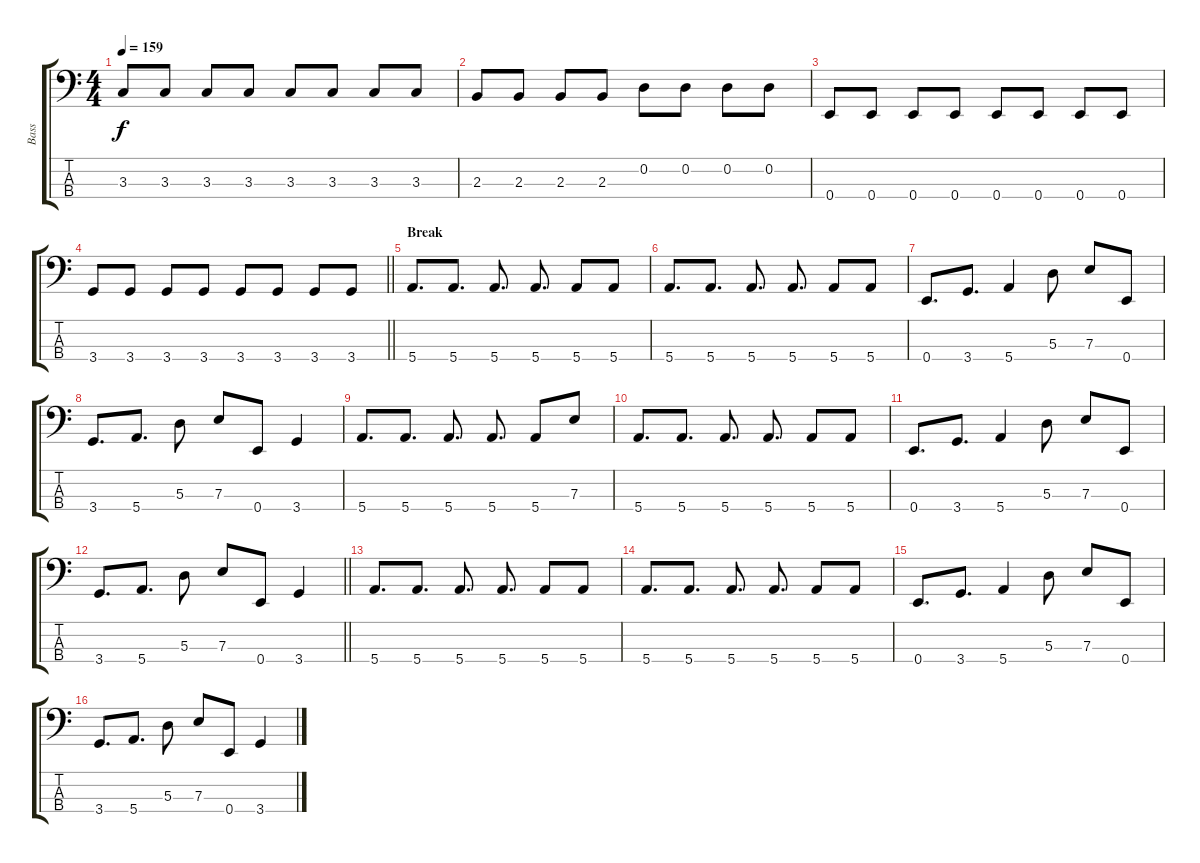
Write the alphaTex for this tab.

\track ("Bass" "Bass") {instrument electricbassfinger}
\staff {score tabs}
\tuning (G2 D2 A1 E1) {hide}
\ts (4 4)
\tempo 159
\clef f4
\ks c
3.3.8{dy f} 3.3.8 3.3.8 3.3.8 3.3.8 3.3.8 3.3.8 3.3.8 |
2.3.8 2.3.8 2.3.8 2.3.8 0.2.8 0.2.8 0.2.8 0.2.8 |
0.4.8 0.4.8 0.4.8 0.4.8 0.4.8 0.4.8 0.4.8 0.4.8 |
\barLineRight lightlight
3.4.8 3.4.8 3.4.8 3.4.8 3.4.8 3.4.8 3.4.8 3.4.8 |
\section ("" "Break")
5.4.8{d} 5.4.8{d} 5.4.8{d} 5.4.8{d} 5.4.8 5.4.8 |
5.4.8{d} 5.4.8{d} 5.4.8{d} 5.4.8{d} 5.4.8 5.4.8 |
0.4.8{d} 3.4.8{d} 5.4.4 5.3.8 7.3.8 0.4.8 |
3.4.8{d} 5.4.8{d} 5.3.8 7.3.8 0.4.8 3.4.4 |
5.4.8{d} 5.4.8{d} 5.4.8{d} 5.4.8{d} 5.4.8 7.3.8 |
5.4.8{d} 5.4.8{d} 5.4.8{d} 5.4.8{d} 5.4.8 5.4.8 |
0.4.8{d} 3.4.8{d} 5.4.4 5.3.8 7.3.8 0.4.8 |
\barLineRight lightlight
3.4.8{d} 5.4.8{d} 5.3.8 7.3.8 0.4.8 3.4.4 |
\section ("" "")
5.4.8{d} 5.4.8{d} 5.4.8{d} 5.4.8{d} 5.4.8 5.4.8 |
5.4.8{d} 5.4.8{d} 5.4.8{d} 5.4.8{d} 5.4.8 5.4.8 |
0.4.8{d} 3.4.8{d} 5.4.4 5.3.8 7.3.8 0.4.8 |
3.4.8{d} 5.4.8{d} 5.3.8 7.3.8 0.4.8 3.4.4
